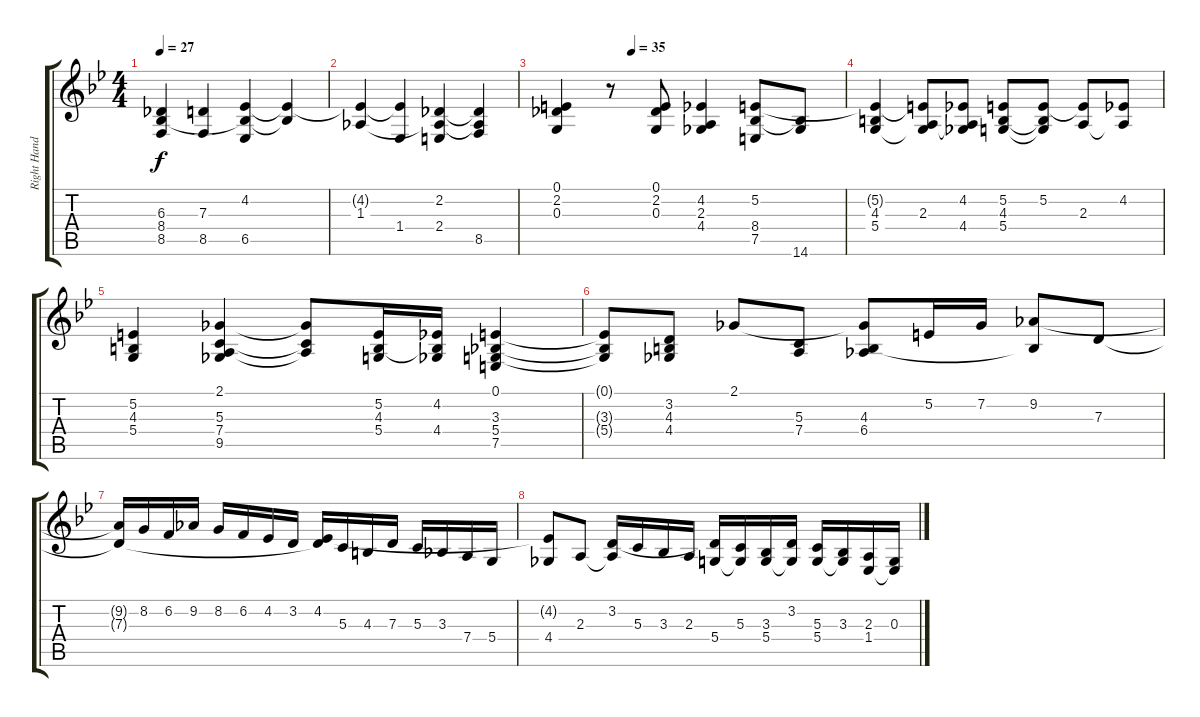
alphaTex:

\track ("Right Hand" "Right Hand") {instrument churchorgan}
\staff {score tabs}
\tuning (E4 B3 G3 D3 A2 E2) {hide}
\ts (4 4)
\tempo 27
\clef g2
\ks gminor
(6.3 8.4 8.5{t}).4{dy f} (7.3 8.5).4 (4.2 8.4{t} 6.5).4 (4.2{t} 8.4{t}).4 |
(4.2{t} 1.3).4 (4.2{t} 1.4).4 (2.2 1.3{t} 2.4).4 (2.2{t} 1.3{t} 8.5).4 |
\tempo (35 0.25)
(0.1 2.2 0.3).4 r.8{volume 16} (0.1 2.2 0.3).8 (4.2 2.3 4.4).4 (5.2 8.4 7.5).8 (8.4{t} 14.6).8 |
(5.2{t} 4.3 5.4).4 (5.2{t} 2.3 5.4{t}).8 (4.2 2.3{t} 4.4).8 (5.2 4.3 5.4).8 (5.2 4.3{t} 5.4{t}).8 (5.2{t} 2.3).8 (4.2 2.3{t}).8 |
(5.2 4.3 5.4).4 (2.1 5.3 7.4 9.5).4 (2.1{t} 5.3{t} 7.4{t}).8 (5.2 4.3 5.4).16 (4.2 4.3{t} 4.4).16 (0.1 3.3 5.4 7.5).4 |
(0.1{t} 3.3{t} 5.4{t}).8 (3.2 4.3 4.4).8 2.1.8 (5.3 7.4).8 (2.1{t} 4.3 6.4).8 5.2.16 7.2.16 (9.2 4.3{t}).8 7.3.8 |
(9.2{t} 7.3{t}).16 8.2.16 6.2.16 9.2.16 8.2.16 6.2.16 4.2.16 3.2.16 (4.2 7.3{t}).16 5.3.16 4.3.16 7.3.16 5.3.16 3.3.16 7.4.16 5.4.16 |
(4.2{t} 4.4).8 2.3.8 (3.2 2.3{t}).16 5.3.16 3.3.16 2.3.16 (3.2{t} 5.4).16 (5.3 5.4{t}).16 (3.3 5.4).16 (3.2 5.4{t}).16 (5.3 5.4).16 (3.3 5.4{t}).16 (2.3 1.4).16 (0.3 1.4{t}).16
